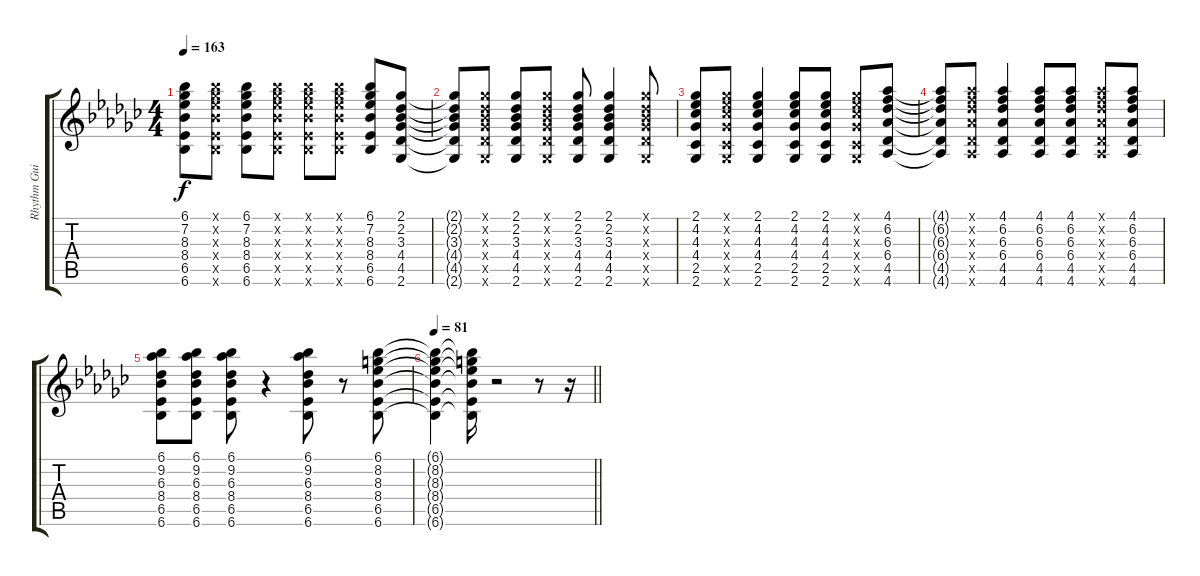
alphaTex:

\track ("Rhythm Guitar" "Rhythm Gui") {instrument distortionguitar}
\staff {score tabs}
\tuning (E4 B3 G3 D3 A2 E2) {hide}
\ts (4 4)
\tempo 163
\clef g2
\ks gb
(6.1{t} 7.2{t} 8.3{t} 8.4{t} 6.5{t} 6.6{t}).8{dy f} (6.1{x} 7.2{x} 8.3{x} 8.4{x} 6.5{x} 6.6{x}).8 (6.1 7.2 8.3 8.4 6.5 6.6).8 (6.1{x} 7.2{x} 8.3{x} 8.4{x} 6.5{x} 6.6{x}).8 (6.1{x} 7.2{x} 8.3{x} 8.4{x} 6.5{x} 6.6{x}).8 (6.1{x} 7.2{x} 8.3{x} 8.4{x} 6.5{x} 6.6{x}).8 (6.1 7.2 8.3 8.4 6.5 6.6).8 (2.1 2.2 3.3 4.4 4.5 2.6).8 |
(2.1{t} 2.2{t} 3.3{t} 4.4{t} 4.5{t} 2.6{t}).8 (2.1{x} 2.2{x} 3.3{x} 4.4{x} 4.5{x} 2.6{x}).8 (2.1 2.2 3.3 4.4 4.5 2.6).8 (2.1{x} 2.2{x} 3.3{x} 4.4{x} 4.5{x} 2.6{x}).8 (2.1 2.2 3.3 4.4 4.5 2.6).8 (2.1 2.2 3.3 4.4 4.5 2.6).4 (2.1{x} 2.2{x} 3.3{x} 4.4{x} 4.5{x} 2.6{x}).8 |
(2.1 4.2 4.3 4.4 2.5 2.6).8 (2.1{x} 4.2{x} 4.3{x} 4.4{x} 2.5{x} 2.6{x}).8 (2.1 4.2 4.3 4.4 2.5 2.6).4 (2.1 4.2 4.3 4.4 2.5 2.6).8 (2.1 4.2 4.3 4.4 2.5 2.6).8 (2.1{x} 4.2{x} 4.3{x} 4.4{x} 2.5{x} 2.6{x}).8 (4.1 6.2 6.3 6.4 4.5 4.6).8 |
(4.1{t} 6.2{t} 6.3{t} 6.4{t} 4.5{t} 4.6{t}).8 (4.1{x} 6.2{x} 6.3{x} 6.4{x} 4.5{x} 4.6{x}).8 (4.1 6.2 6.3 6.4 4.5 4.6).4 (4.1 6.2 6.3 6.4 4.5 4.6).8 (4.1 6.2 6.3 6.4 4.5 4.6).8 (4.1{x} 6.2{x} 6.3{x} 6.4{x} 4.5{x} 4.6{x}).8 (4.1 6.2 6.3 6.4 4.5 4.6).8 |
(6.1 9.2 6.3 8.4 6.5 6.6).8 (6.1 9.2 6.3 8.4 6.5 6.6).8 (6.1 9.2 6.3 8.4 6.5 6.6).8 r.4 (6.1 9.2 6.3 8.4 6.5 6.6).8 r.8 (6.1 8.2 8.3 8.4 6.5 6.6).8 |
\tempo 81
\barLineRight lightlight
(6.1{t} 8.2{t} 8.3{t} 8.4{t} 6.5{t} 6.6{t}).4 (6.1{t} 8.2{t} 8.3{t} 8.4{t} 6.5{t} 6.6{t}).16 r.2 r.8 r.16
